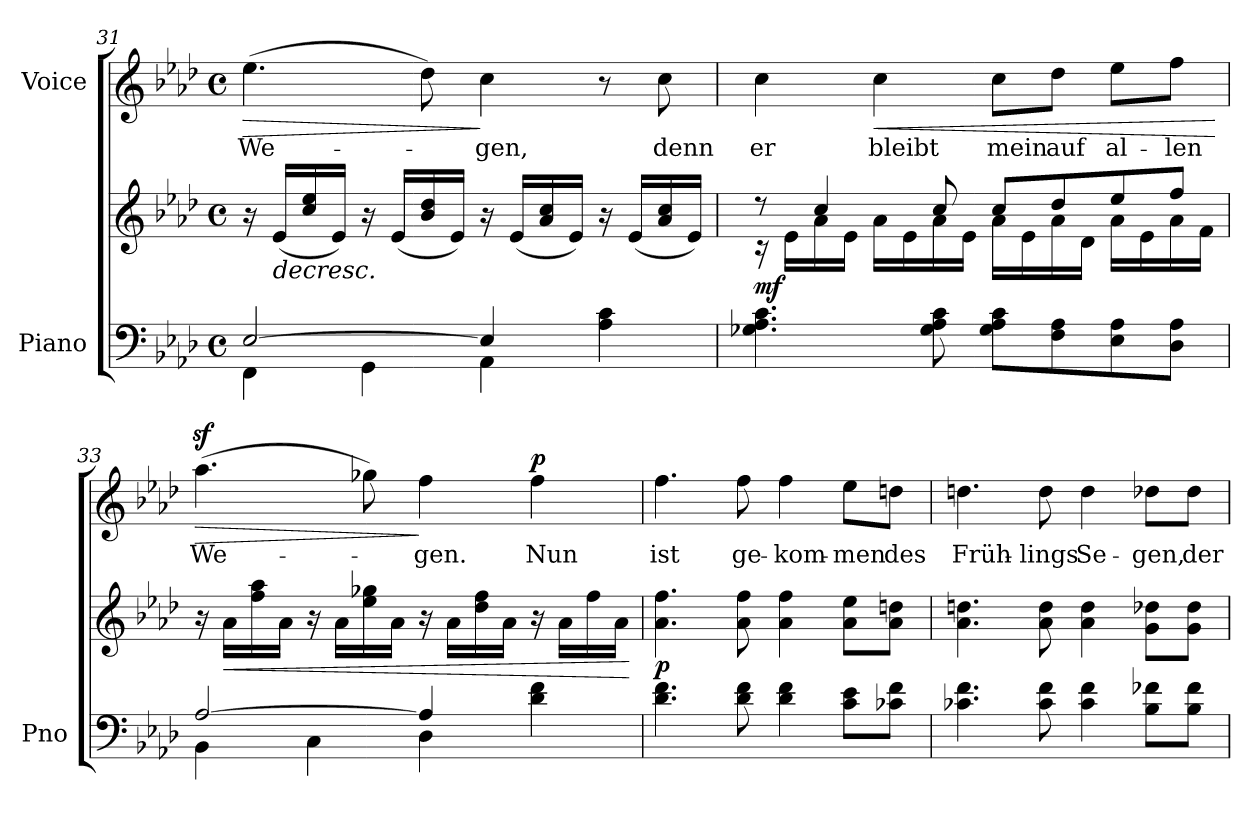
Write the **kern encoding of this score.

**kern	**kern	**dynam	**kern	**text	**dynam
*part2	*part2	*part2	*part1	*part1	*part1
*staff3	*staff2	*staff2/3	*staff1	*staff1	*staff1
*I"Piano	*	*	*I"Voice	*	*
*I'Pno	*	*	*	*	*
*clefF4	*clefG2	*	*clefG2	*	*
*k[b-e-a-d-]	*k[b-e-a-d-]	*	*k[b-e-a-d-]	*	*
*M4/4	*M4/4	*	*M4/4	*	*
*met(c)	*met(c)	*	*met(c)	*	*
=31	=31	=31	=31	=31	=31
*^	*	*	*	*	*
!	!	!	!	!	!	!LO:HP:b
[2E-/	4FF\	16r	.	(4.ee-\	We-	>
!	!	!	!LO:HP:b	!	!	!
.	.	(16e-/LL	>	.	.	.
.	.	16cc/ 16ee-/	.	.	.	.
.	.	16e-/JJ)	.	.	.	.
.	4GG\	16r	.	.	.	.
.	.	(16e-/LL	.	.	.	.
.	.	16b-/ 16dd-/	.	8dd-\)	.	.
.	.	16e-/JJ)	.	.	.	.
4E-/]	4AA-\	16r	.	4cc\	-gen,	]
.	.	(16e-/LL	.	.	.	.
.	.	16a-/ 16cc/	.	.	.	.
.	.	16e-/JJ)	.	.	.	.
4ryy	4A-\ 4c\	16r	.	8r	.	.
.	.	(16e-/LL	.	.	.	.
.	.	16a-/ 16cc/	.	8cc\	denn	.
.	.	16e-/JJ)	.	.	.	.
*v	*v	*	*	*	*	*
=32	=32	=32	=32	=32	=32
*	*^	*	*	*	*
!	!	!	!LO:DY:b	!	!	!
4.G-X\ 4.A-\ 4.c\	8r	16r	mf	4cc\	er	.
.	.	16e-\LL	.	.	.	.
.	4cc/	16a-\	.	.	.	.
.	.	16e-\JJ	.	.	.	.
!	!	!	!	!	!	!LO:HP:b
.	.	16a-\LL	.	4cc\	bleibt	<
.	.	16e-\	.	.	.	.
8G-\ 8A-\ 8c\	8cc/	16a-\	.	.	.	.
.	.	16e-\JJ	.	.	.	.
8G-\ 8A-\ 8c\L	8cc/L	16a-\LL	.	8cc\L	mein	.
.	.	16e-\	.	.	.	.
8F\ 8A-\	8dd-/	16a-\	.	8dd-\J	auf	.
.	.	16d-\JJ	.	.	.	.
8E-\ 8A-\	8ee-/	16a-\LL	.	8ee-\L	al-	.
.	.	16e-\	.	.	.	.
8D-\ 8A-\J	8ff/J	16a-\	.	8ff\J	-len	.
.	.	16f\JJ	.	.	.	.
*	*v	*v	*	*	*	*
.	.	.	.	.	[
=33	=33	=33	=33	=33	=33
*^	*	*	*	*	*
!	!	!	!	!	!	!LO:HP:b
[2A-/	4BB-\	16r	.	(4.aa-z>\	We-	>
!	!	!	!LO:HP:b	!	!	!
.	.	16a-\LL	<	.	.	.
.	.	16ff\ 16aa-\	.	.	.	.
.	.	16a-\JJ	.	.	.	.
.	4C\	16r	.	.	.	.
.	.	16a-\LL	.	.	.	.
.	.	16ee-\ 16gg-X\	.	8gg-X\)	.	.
.	.	16a-\JJ	.	.	.	.
4A-/]	4D-\	16r	]	4ff\	-gen.	]
.	.	16a-\LL	.	.	.	.
.	.	16dd-\ 16ff\	.	.	.	.
.	.	16a-\JJ	.	.	.	.
!	!	!	!	!	!	!LO:DY:a
4ryy	4d-\ 4f\	16r	.	4ff\	Nun	p
.	.	16a-\LL	.	.	.	.
.	.	16ff\	.	.	.	.
.	.	16a-\JJ	.	.	.	.
*v	*v	*	*	*	*	*
.	.	[	.	.	.
=34	=34	=34	=34	=34	=34
!	!	!LO:DY:b	!	!	!
4.d-\ 4.f\	4.a-\ 4.ff\	p	4.ff\	ist	.
8d-\ 8f\	8a-\ 8ff\	.	8ff\	ge-	.
4d-\ 4f\	4a-\ 4ff\	.	4ff\	-kom-	.
8c\ 8e-\L	8a-\ 8ee-\L	.	8ee-\L	-men	.
8c-X\ 8f\J	8a-\ 8ddn\J	.	8ddn\J	des	.
=35	=35	=35	=35	=35	=35
4.c-X\ 4.f\	4.a-\ 4.ddn\	.	4.ddn\	Früh-	.
8c-\ 8f\	8a-\ 8dd\	.	8dd\	-lings	.
4c-\ 4f\	4a-\ 4dd\	.	4dd\	Se-	.
8B-\ 8f-X\L	8g\ 8dd-X\L	.	8dd-X\L	-gen,	.
8B-\ 8f-\J	8g\ 8dd-\J	.	8dd-\J	der	.
=	=	=	=	=	=
*-	*-	*-	*-	*-	*-
